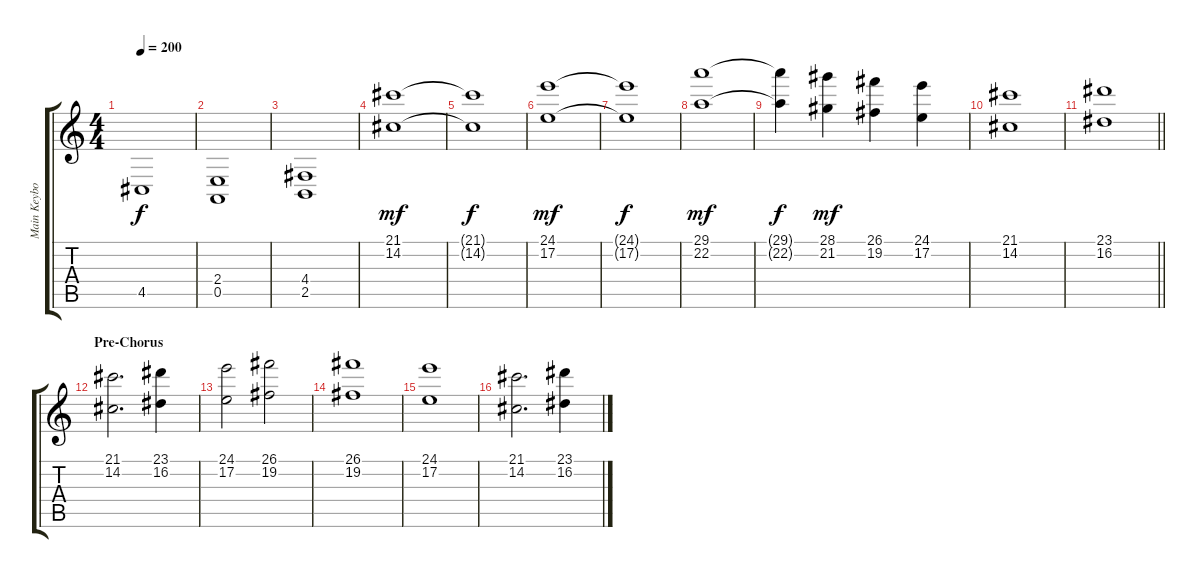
\track ("Main Keyboards" "Main Keybo") {instrument stringensemble1}
\staff {score tabs}
\tuning (E4 B3 G3 D3 A2 E2) {hide}
\ts (4 4)
\tempo 200
\clef g2
\ks c
4.5{t}.1{dy f} |
(2.4 0.5).1 |
(4.4 2.5).1 |
(21.1 14.2).1{dy mf} |
(21.1{t} 14.2{t}).1{dy f} |
(24.1 17.2).1{dy mf} |
(24.1{t} 17.2{t}).1{dy f} |
(29.1 22.2).1{dy mf} |
(29.1{t} 22.2{t}).4{dy f} (28.1 21.2).4{dy mf} (26.1 19.2).4 (24.1 17.2).4 |
(21.1 14.2).1 |
\barLineRight lightlight
(23.1 16.2).1 |
\section ("" "Pre-Chorus")
(21.1 14.2).2{d} (23.1 16.2).4 |
(24.1 17.2).2 (26.1 19.2).2 |
(26.1 19.2).1 |
(24.1 17.2).1 |
(21.1 14.2).2{d} (23.1 16.2).4
